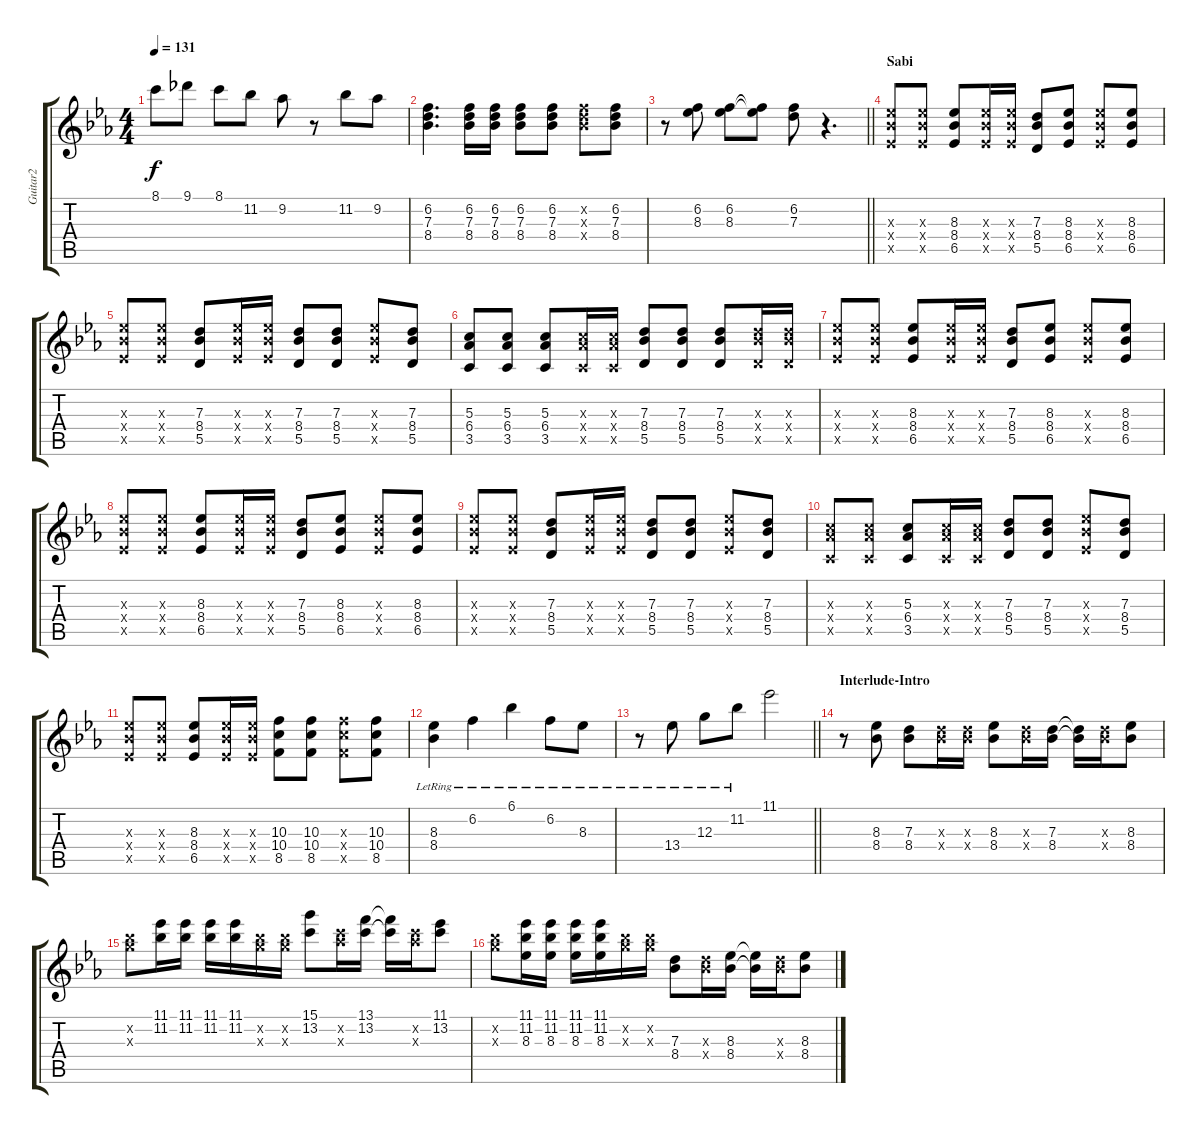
\track ("Guitar2" "Guitar2") {instrument distortionguitar}
\staff {score tabs}
\tuning (E4 B3 G3 D3 A2 E2) {hide}
\ts (4 4)
\tempo 131
\clef g2
\ks eb
8.1{t}.8{dy f} 9.1.8 8.1.8 11.2.8 9.2.8 r.8 11.2.8 9.2.8 |
(6.2 7.3 8.4).4{d} (6.2 7.3 8.4).16 (6.2 7.3 8.4).16 (6.2 7.3 8.4).8 (6.2 7.3 8.4).8 (6.2{x} 7.3{x} 8.4{x}).8 (6.2 7.3 8.4).8 |
\barLineRight lightlight
r.8 (6.2 8.3).8 (6.2 8.3).8 (6.2{t} 8.3{t}).8 (6.2 7.3).8 r.4{d} |
\section ("" "Sabi")
(8.3{x} 8.4{x} 6.5{x}).8 (8.3{x} 8.4{x} 6.5{x}).8 (8.3 8.4 6.5).8 (8.3{x} 8.4{x} 6.5{x}).16 (8.3{x} 8.4{x} 6.5{x}).16 (7.3 8.4 5.5).8 (8.3 8.4 6.5).8 (8.3{x} 8.4{x} 6.5{x}).8 (8.3 8.4 6.5).8 |
(8.3{x} 8.4{x} 6.5{x}).8 (8.3{x} 8.4{x} 6.5{x}).8 (7.3 8.4 5.5).8 (8.3{x} 8.4{x} 6.5{x}).16 (8.3{x} 8.4{x} 6.5{x}).16 (7.3 8.4 5.5).8 (7.3 8.4 5.5).8 (8.3{x} 8.4{x} 6.5{x}).8 (7.3 8.4 5.5).8 |
(5.3 6.4 3.5).8 (5.3 6.4 3.5).8 (5.3 6.4 3.5).8 (5.3{x} 6.4{x} 3.5{x}).16 (5.3{x} 6.4{x} 3.5{x}).16 (7.3 8.4 5.5).8 (7.3 8.4 5.5).8 (7.3 8.4 5.5).8 (7.3{x} 8.4{x} 5.5{x}).16 (7.3{x} 8.4{x} 5.5{x}).16 |
(8.3{x} 8.4{x} 6.5{x}).8 (8.3{x} 8.4{x} 6.5{x}).8 (8.3 8.4 6.5).8 (8.3{x} 8.4{x} 6.5{x}).16 (8.3{x} 8.4{x} 6.5{x}).16 (7.3 8.4 5.5).8 (8.3 8.4 6.5).8 (8.3{x} 8.4{x} 6.5{x}).8 (8.3 8.4 6.5).8 |
(8.3{x} 8.4{x} 6.5{x}).8 (8.3{x} 8.4{x} 6.5{x}).8 (8.3 8.4 6.5).8 (8.3{x} 8.4{x} 6.5{x}).16 (8.3{x} 8.4{x} 6.5{x}).16 (7.3 8.4 5.5).8 (8.3 8.4 6.5).8 (8.3{x} 8.4{x} 6.5{x}).8 (8.3 8.4 6.5).8 |
(8.3{x} 8.4{x} 6.5{x}).8 (8.3{x} 8.4{x} 6.5{x}).8 (7.3 8.4 5.5).8 (8.3{x} 8.4{x} 6.5{x}).16 (8.3{x} 8.4{x} 6.5{x}).16 (7.3 8.4 5.5).8 (7.3 8.4 5.5).8 (8.3{x} 8.4{x} 6.5{x}).8 (7.3 8.4 5.5).8 |
(5.3{x} 6.4{x} 3.5{x}).8 (5.3{x} 6.4{x} 3.5{x}).8 (5.3 6.4 3.5).8 (5.3{x} 6.4{x} 3.5{x}).16 (5.3{x} 6.4{x} 3.5{x}).16 (7.3 8.4 5.5).8 (7.3 8.4 5.5).8 (8.3{x} 8.4{x} 6.5{x}).8 (7.3 8.4 5.5).8 |
(8.3{x} 8.4{x} 6.5{x}).8 (8.3{x} 8.4{x} 6.5{x}).8 (8.3 8.4 6.5).8 (8.3{x} 8.4{x} 6.5{x}).16 (8.3{x} 8.4{x} 6.5{x}).16 (10.3 10.4 8.5).8 (10.3 10.4 8.5).8 (10.3{x} 10.4{x} 8.5{x}).8 (10.3 10.4 8.5).8 |
(8.3{lr} 8.4).4 6.2{lr}.4 6.1{lr}.4 6.2{lr}.8 8.3{lr}.8 |
\barLineRight lightlight
r.8 13.4{lr}.8 12.3{lr}.8 11.2{lr}.8 11.1.2 |
\section ("" "Interlude-Intro")
r.8 (8.3 8.4).8 (7.3 8.4).8 (7.3{x} 8.4{x}).16 (7.3{x} 8.4{x}).16 (8.3 8.4).8 (7.3{x} 8.4{x}).16 (7.3 8.4).16 (7.3{t} 8.4{t}).16 (7.3{x} 8.4{x}).16 (8.3 8.4).8 |
(11.2{x} 12.3{x}).8 (11.1 11.2).16 (11.1 11.2).16 (11.1 11.2).16 (11.1 11.2).16 (11.2{x} 12.3{x}).16 (11.2{x} 12.3{x}).16 (15.1 13.2).8 (13.2{x} 13.3{x}).16 (13.1 13.2).16 (13.1{t} 13.2{t}).16 (13.2{x} 13.3{x}).16 (11.1 13.2).8 |
(11.2{x} 12.3{x}).8 (11.1 11.2 8.3).16 (11.1 11.2 8.3).16 (11.1 11.2 8.3).16 (11.1 11.2 8.3).16 (11.2{x} 12.3{x}).16 (11.2{x} 12.3{x}).16 (7.3 8.4).8 (7.3{x} 8.4{x}).16 (8.3 8.4).16 (8.3{t} 8.4{t}).16 (7.3{x} 8.4{x}).16 (8.3 8.4).8
